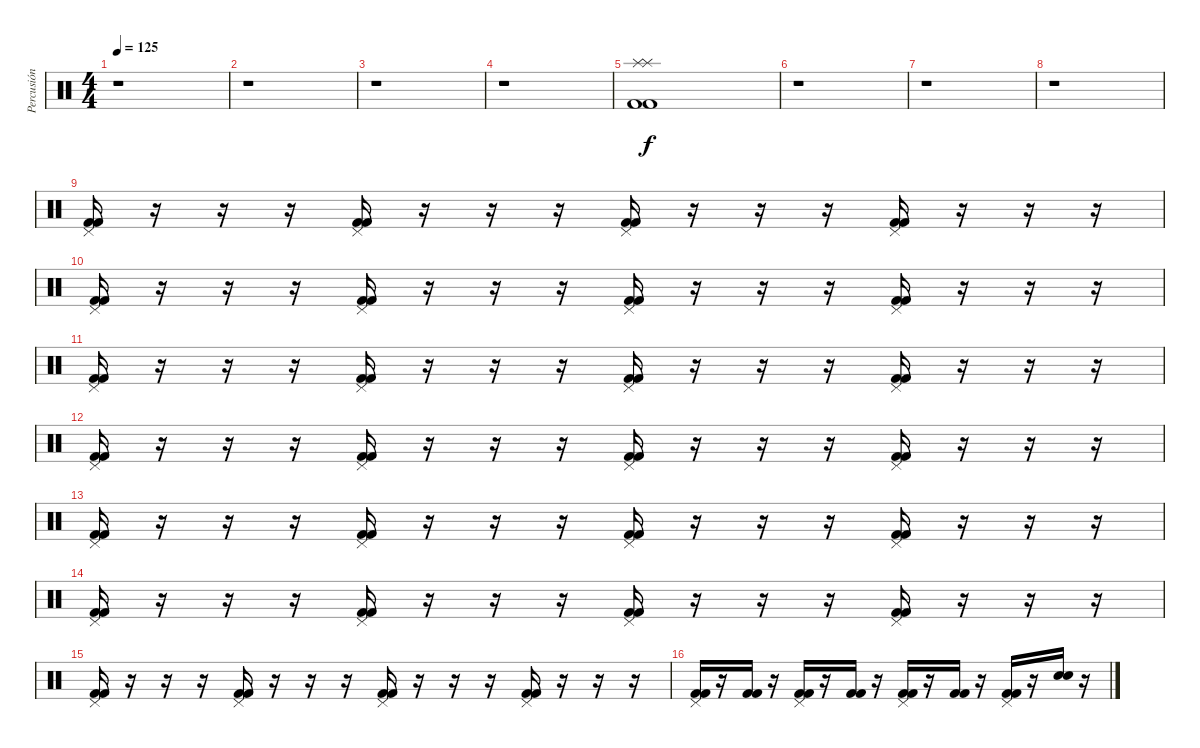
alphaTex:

\track ("Percusión" "Percusión") {instrument percussion}
\staff {score}
\articulation defaults
\ts (4 4)
\tempo 125
\clef neutral
\ks c
r.1{dy f} |
r.1 |
r.1 |
r.1 |
("Splash (hit)" "Splash (hit)" "Kick (hit) 2" "Kick (hit) 2").1 |
r.1 |
r.1 |
r.1 |
("Pedal Hi-Hat (hit)" "Kick (hit) 2" "Kick (hit) 2").16 r.16 r.16 r.16 ("Pedal Hi-Hat (hit)" "Kick (hit) 2" "Kick (hit) 2").16 r.16 r.16 r.16 ("Pedal Hi-Hat (hit)" "Kick (hit) 2" "Kick (hit) 2").16 r.16 r.16 r.16 ("Pedal Hi-Hat (hit)" "Kick (hit) 2" "Kick (hit) 2").16 r.16 r.16 r.16 |
("Pedal Hi-Hat (hit)" "Kick (hit) 2" "Kick (hit) 2").16 r.16 r.16 r.16 ("Pedal Hi-Hat (hit)" "Kick (hit) 2" "Kick (hit) 2").16 r.16 r.16 r.16 ("Pedal Hi-Hat (hit)" "Kick (hit) 2" "Kick (hit) 2").16 r.16 r.16 r.16 ("Pedal Hi-Hat (hit)" "Kick (hit) 2" "Kick (hit) 2").16 r.16 r.16 r.16 |
("Pedal Hi-Hat (hit)" "Kick (hit) 2" "Kick (hit) 2").16 r.16 r.16 r.16 ("Pedal Hi-Hat (hit)" "Kick (hit) 2" "Kick (hit) 2").16 r.16 r.16 r.16 ("Pedal Hi-Hat (hit)" "Kick (hit) 2" "Kick (hit) 2").16 r.16 r.16 r.16 ("Pedal Hi-Hat (hit)" "Kick (hit) 2" "Kick (hit) 2").16 r.16 r.16 r.16 |
("Pedal Hi-Hat (hit)" "Kick (hit) 2" "Kick (hit) 2").16 r.16 r.16 r.16 ("Pedal Hi-Hat (hit)" "Kick (hit) 2" "Kick (hit) 2").16 r.16 r.16 r.16 ("Pedal Hi-Hat (hit)" "Kick (hit) 2" "Kick (hit) 2").16 r.16 r.16 r.16 ("Pedal Hi-Hat (hit)" "Kick (hit) 2" "Kick (hit) 2").16 r.16 r.16 r.16 |
("Pedal Hi-Hat (hit)" "Kick (hit) 2" "Kick (hit) 2").16 r.16 r.16 r.16 ("Pedal Hi-Hat (hit)" "Kick (hit) 2" "Kick (hit) 2").16 r.16 r.16 r.16 ("Pedal Hi-Hat (hit)" "Kick (hit) 2" "Kick (hit) 2").16 r.16 r.16 r.16 ("Pedal Hi-Hat (hit)" "Kick (hit) 2" "Kick (hit) 2").16 r.16 r.16 r.16 |
("Pedal Hi-Hat (hit)" "Kick (hit) 2" "Kick (hit) 2").16 r.16 r.16 r.16 ("Pedal Hi-Hat (hit)" "Kick (hit) 2" "Kick (hit) 2").16 r.16 r.16 r.16 ("Pedal Hi-Hat (hit)" "Kick (hit) 2" "Kick (hit) 2").16 r.16 r.16 r.16 ("Pedal Hi-Hat (hit)" "Kick (hit) 2" "Kick (hit) 2").16 r.16 r.16 r.16 |
("Pedal Hi-Hat (hit)" "Kick (hit) 2" "Kick (hit) 2").16 r.16 r.16 r.16 ("Pedal Hi-Hat (hit)" "Kick (hit) 2" "Kick (hit) 2").16 r.16 r.16 r.16 ("Pedal Hi-Hat (hit)" "Kick (hit) 2" "Kick (hit) 2").16 r.16 r.16 r.16 ("Pedal Hi-Hat (hit)" "Kick (hit) 2" "Kick (hit) 2").16 r.16 r.16 r.16 |
("Pedal Hi-Hat (hit)" "Kick (hit) 2" "Kick (hit) 2").16 r.16 ("Kick (hit) 2" "Kick (hit) 2").16 r.16 ("Pedal Hi-Hat (hit)" "Kick (hit) 2" "Kick (hit) 2").16 r.16 ("Kick (hit) 2" "Kick (hit) 2").16 r.16 ("Pedal Hi-Hat (hit)" "Kick (hit) 2" "Kick (hit) 2").16 r.16 ("Kick (hit) 2" "Kick (hit) 2").16 r.16 ("Pedal Hi-Hat (hit)" "Kick (hit) 2" "Kick (hit) 2").16 r.16 ("Electric Snare (hit)" "Electric Snare (hit)").16 r.16
